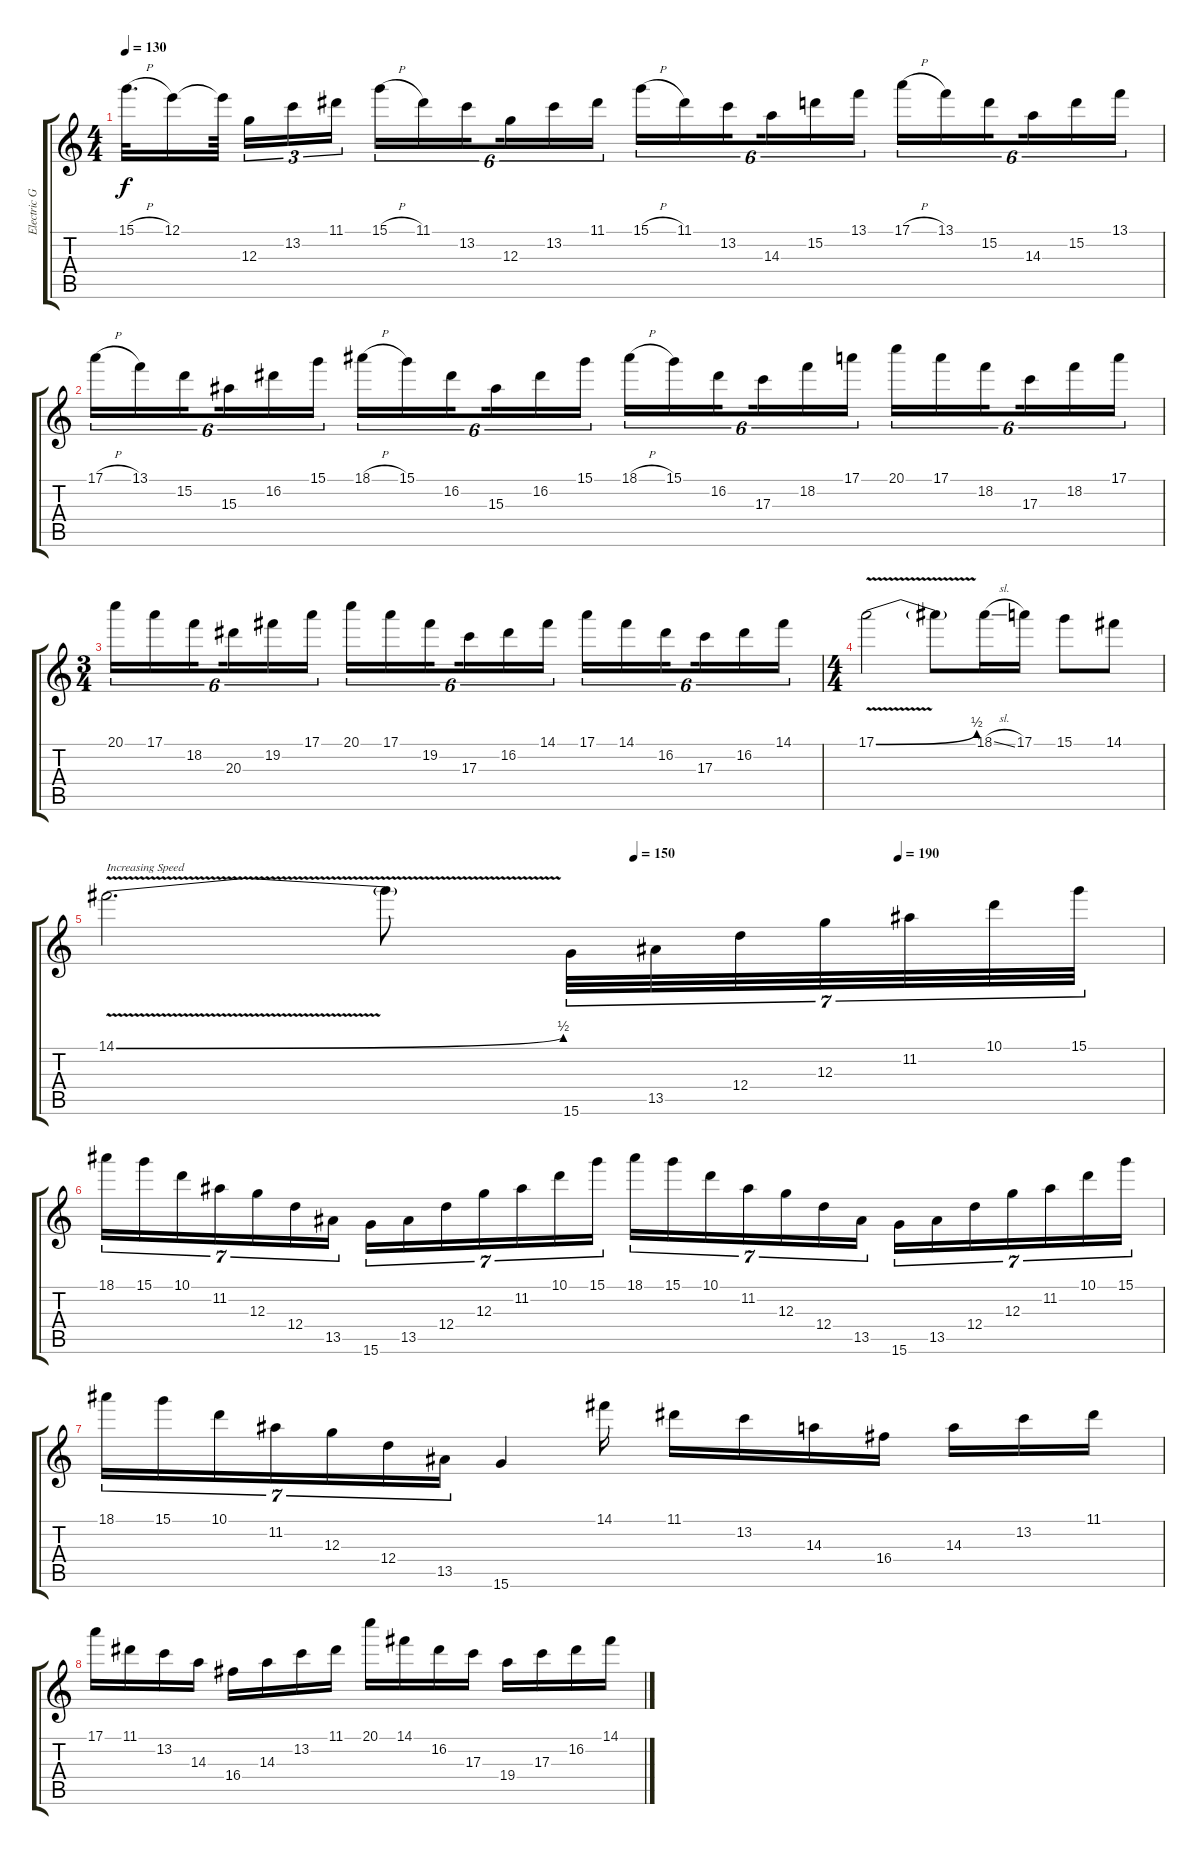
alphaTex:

\track ("Electric Guitar" "Electric G") {instrument distortionguitar}
\staff {score tabs}
\tuning (E4 B3 G3 D3 A2 E2) {hide}
\ts (4 4)
\tempo 130
\clef g2
\ks c
15.1{h}.32{d dy f} 12.1.16 12.1{t}.64{beam splitsecondary} 12.3.16{tu (3 2)} 13.2.16{tu (3 2)} 11.1.16{tu (3 2)} 15.1{h}.16{tu (6 4)} 11.1.16{tu (6 4)} 13.2.16{tu (6 4) beam splitsecondary} 12.3.16{tu (6 4)} 13.2.16{tu (6 4)} 11.1.16{tu (6 4)} 15.1{h}.16{tu (6 4)} 11.1.16{tu (6 4)} 13.2.16{tu (6 4) beam splitsecondary} 14.3.16{tu (6 4)} 15.2.16{tu (6 4)} 13.1.16{tu (6 4)} 17.1{h}.16{tu (6 4)} 13.1.16{tu (6 4)} 15.2.16{tu (6 4) beam splitsecondary} 14.3.16{tu (6 4)} 15.2.16{tu (6 4)} 13.1.16{tu (6 4)} |
17.1{h}.16{tu (6 4)} 13.1.16{tu (6 4)} 15.2.16{tu (6 4) beam splitsecondary} 15.3.16{tu (6 4)} 16.2.16{tu (6 4)} 15.1.16{tu (6 4)} 18.1{h}.16{tu (6 4)} 15.1.16{tu (6 4)} 16.2.16{tu (6 4) beam splitsecondary} 15.3.16{tu (6 4)} 16.2.16{tu (6 4)} 15.1.16{tu (6 4)} 18.1{h}.16{tu (6 4)} 15.1.16{tu (6 4)} 16.2.16{tu (6 4) beam splitsecondary} 17.3.16{tu (6 4)} 18.2.16{tu (6 4)} 17.1.16{tu (6 4)} 20.1.16{tu (6 4)} 17.1.16{tu (6 4)} 18.2.16{tu (6 4) beam splitsecondary} 17.3.16{tu (6 4)} 18.2.16{tu (6 4)} 17.1.16{tu (6 4)} |
\ts (3 4)
20.1.16{tu (6 4)} 17.1.16{tu (6 4)} 18.2.16{tu (6 4) beam splitsecondary} 20.3.16{tu (6 4)} 19.2.16{tu (6 4)} 17.1.16{tu (6 4)} 20.1.16{tu (6 4)} 17.1.16{tu (6 4)} 19.2.16{tu (6 4) beam splitsecondary} 17.3.16{tu (6 4)} 16.2.16{tu (6 4)} 14.1.16{tu (6 4)} 17.1.16{tu (6 4)} 14.1.16{tu (6 4)} 16.2.16{tu (6 4) beam splitsecondary} 17.3.16{tu (6 4)} 16.2.16{tu (6 4)} 14.1.16{tu (6 4)} |
\ts (4 4)
17.1{be (bend 0 0 60 2) v}.2 17.1{t}.8 18.1{sl}.16 17.1.16 15.1.8 14.1.8 |
\tempo (150 0.5)
\tempo (190 0.75)
14.1{be (bend 0 0 60 2) v}.2{d txt "Increasing Speed"} 14.1{t}.8 15.6.32{tu (7 4) volume 16} 13.5.32{tu (7 4)} 12.4.32{tu (7 4)} 12.3.32{tu (7 4)} 11.2.32{tu (7 4)} 10.1.32{tu (7 4)} 15.1.32{tu (7 4)} |
18.1.16{tu (7 4)} 15.1.16{tu (7 4)} 10.1.16{tu (7 4)} 11.2.16{tu (7 4)} 12.3.16{tu (7 4)} 12.4.16{tu (7 4)} 13.5.16{tu (7 4)} 15.6.16{tu (7 4)} 13.5.16{tu (7 4)} 12.4.16{tu (7 4)} 12.3.16{tu (7 4)} 11.2.16{tu (7 4)} 10.1.16{tu (7 4)} 15.1.16{tu (7 4)} 18.1.16{tu (7 4)} 15.1.16{tu (7 4)} 10.1.16{tu (7 4)} 11.2.16{tu (7 4)} 12.3.16{tu (7 4)} 12.4.16{tu (7 4)} 13.5.16{tu (7 4)} 15.6.16{tu (7 4)} 13.5.16{tu (7 4)} 12.4.16{tu (7 4)} 12.3.16{tu (7 4)} 11.2.16{tu (7 4)} 10.1.16{tu (7 4)} 15.1.16{tu (7 4)} |
18.1.16{tu (7 4)} 15.1.16{tu (7 4)} 10.1.16{tu (7 4)} 11.2.16{tu (7 4)} 12.3.16{tu (7 4)} 12.4.16{tu (7 4)} 13.5.16{tu (7 4)} 15.6.4 14.1.16{volume 16} 11.1.16 13.2.16 14.3.16 16.4.16 14.3.16 13.2.16 11.1.16 |
17.1.16 11.1.16 13.2.16 14.3.16 16.4.16 14.3.16 13.2.16 11.1.16 20.1.16 14.1.16 16.2.16 17.3.16 19.4.16 17.3.16 16.2.16 14.1.16
